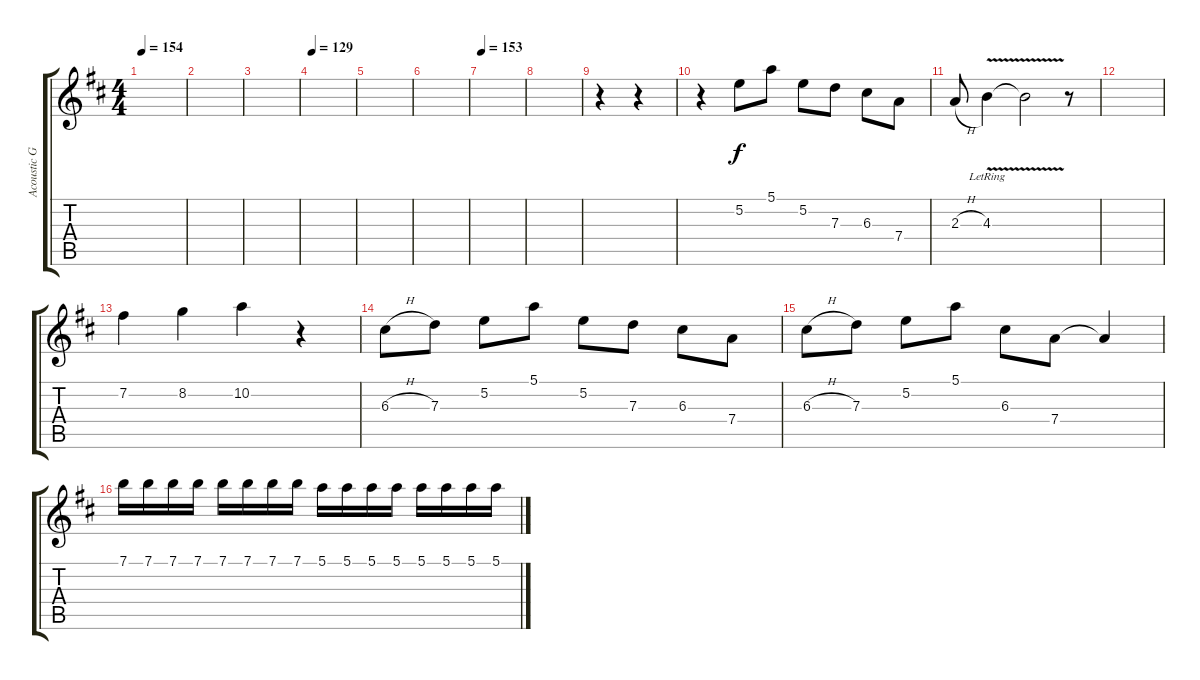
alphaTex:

\track ("Acoustic Guitar 2" "Acoustic G") {instrument acousticguitarsteel}
\staff {score tabs}
\tuning (E4 B3 G3 D3 A2 E2) {hide}
\ts (4 4)
\tempo 154
\clef g2
\ks d
|
|
|
\tempo 129
|
|
|
\tempo 153
|
|
r.4{volume 0} r.4{volume 7} |
r.4 5.2.8 5.1.8 5.2.8 7.3.8 6.3.8 7.4.8 |
2.3{h}.8 4.3{v lr}.4 4.3{t}.2 r.8{volume 13} |
|
7.2.4 8.2.4 10.2.4 r.4 |
6.3{h}.8 7.3.8 5.2.8 5.1.8 5.2.8 7.3.8 6.3.8 7.4.8 |
6.3{h}.8 7.3.8 5.2.8 5.1.8 6.3.8 7.4.8 7.4{t}.4 |
7.1.16{volume 11} 7.1.16 7.1.16 7.1.16 7.1.16 7.1.16 7.1.16 7.1.16 5.1.16 5.1.16 5.1.16 5.1.16 5.1.16 5.1.16 5.1.16 5.1.16
